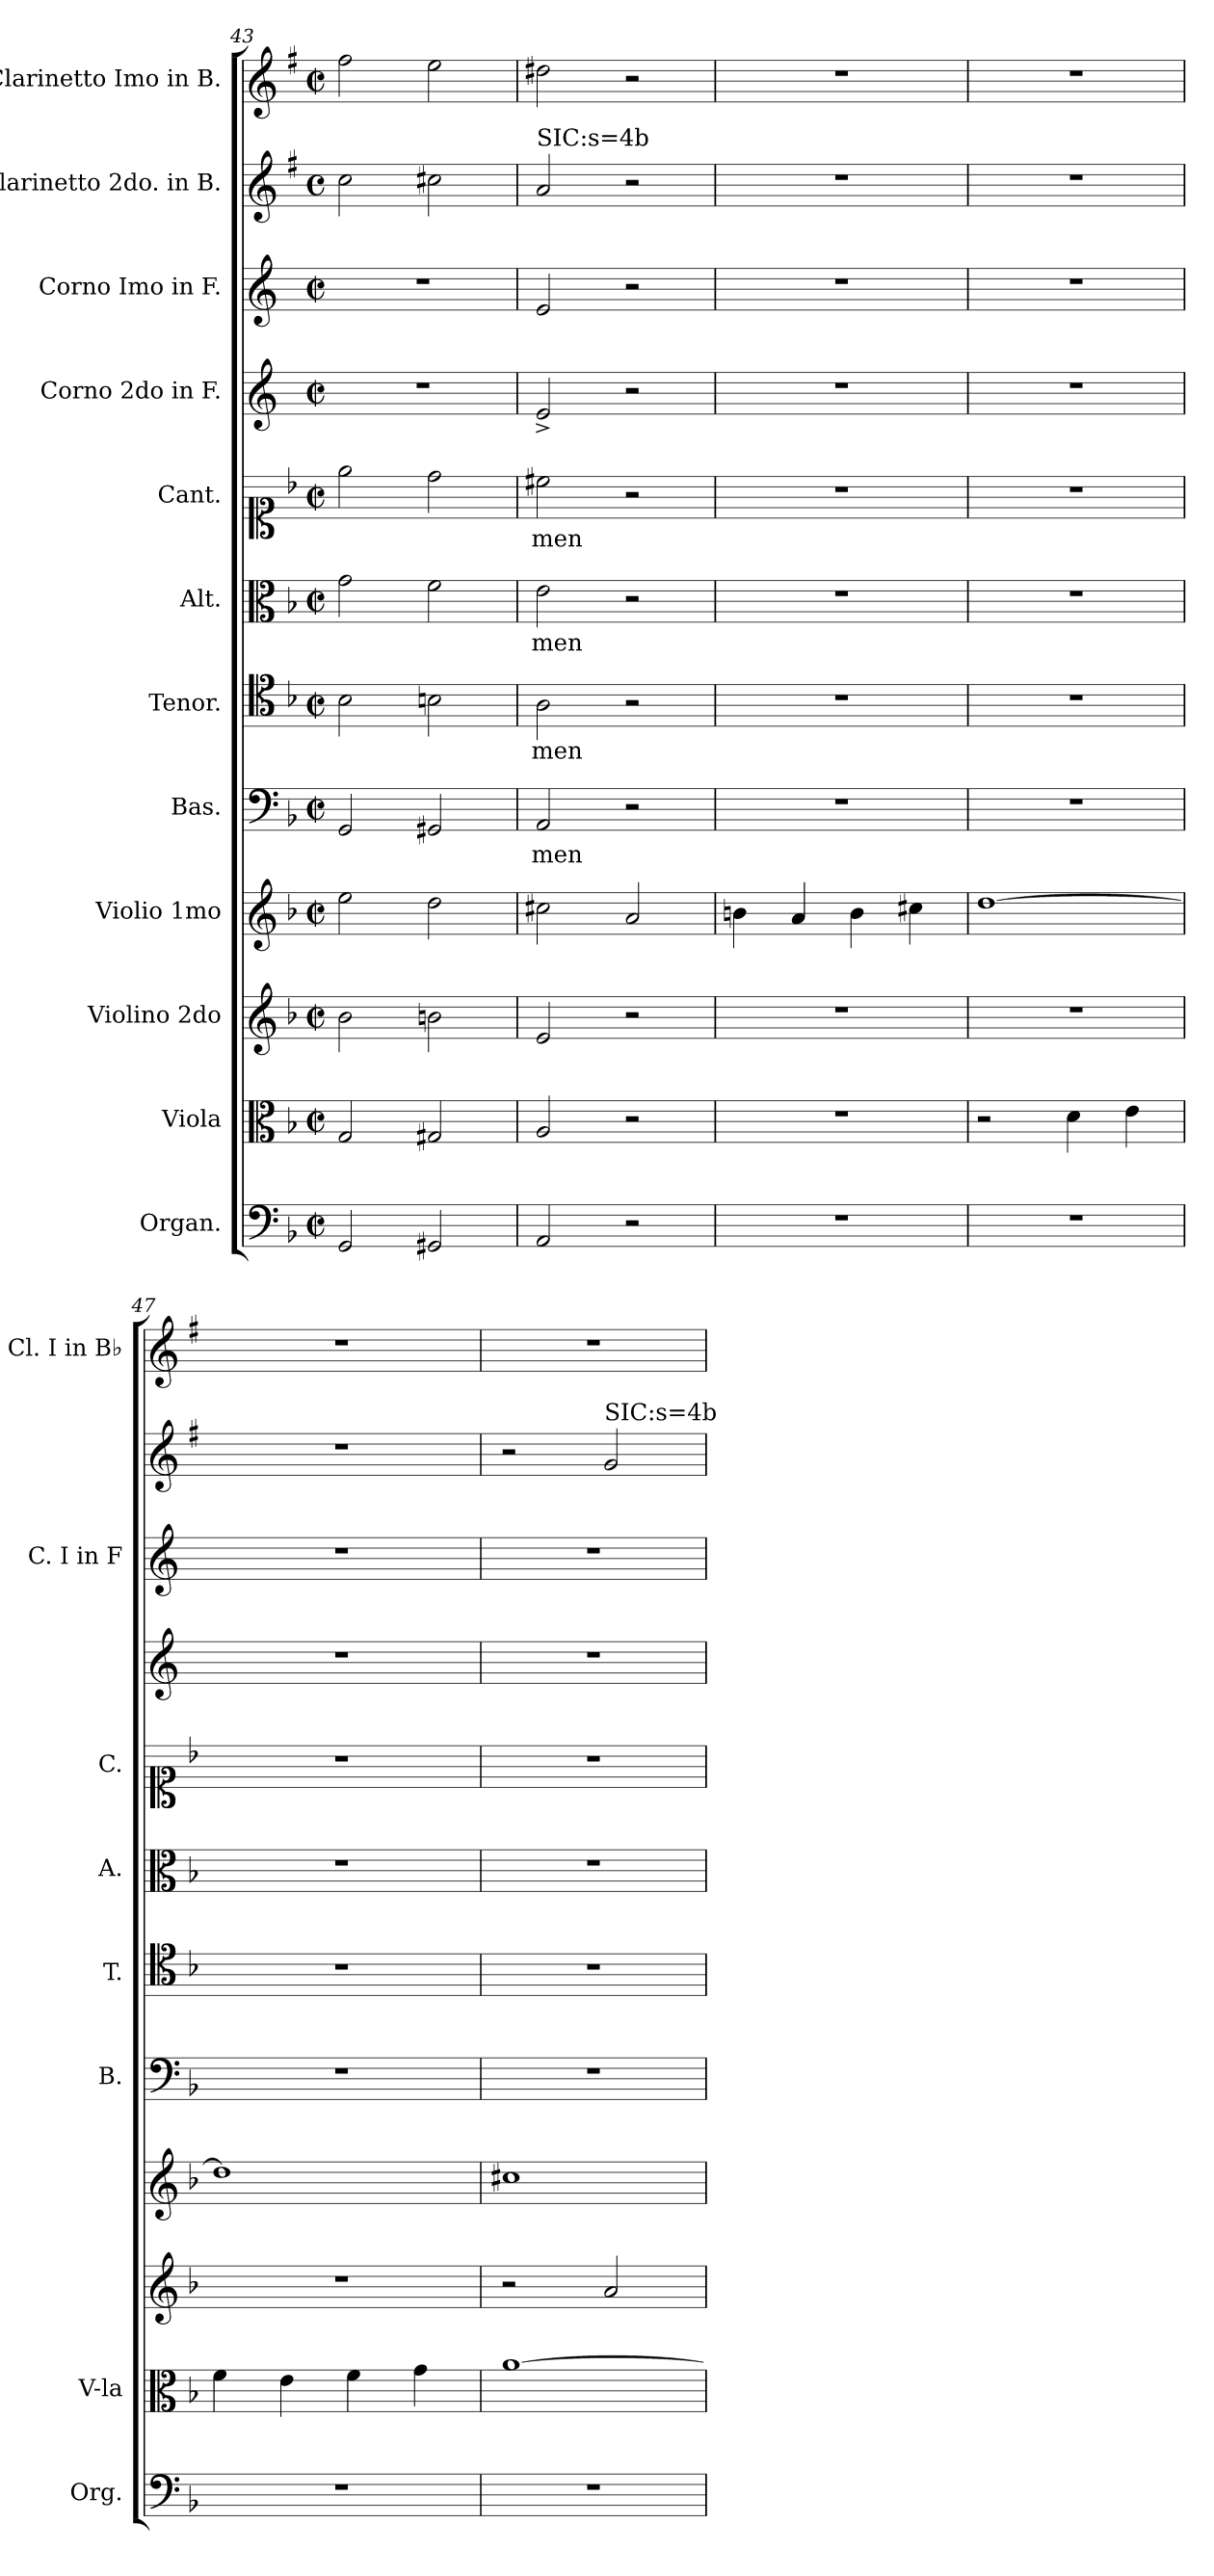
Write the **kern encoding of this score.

**kern	**kern	**kern	**kern	**kern	**text	**kern	**text	**kern	**text	**kern	**text	**kern	**kern	**kern	**kern
*part12	*part11	*part10	*part9	*part8	*part8	*part7	*part7	*part6	*part6	*part5	*part5	*part4	*part3	*part2	*part1
*staff12	*staff11	*staff10	*staff9	*staff8	*staff8	*staff7	*staff7	*staff6	*staff6	*staff5	*staff5	*staff4	*staff3	*staff2	*staff1
*I"Organ.	*I"Viola	*I"Violino 2do	*I"Violio 1mo	*I"Bas.	*	*I"Tenor.	*	*I"Alt.	*	*I"Cant.	*	*I"Corno 2do in F.	*I"Corno Imo in F.	*I"Clarinetto 2do. in B.	*I"Clarinetto Imo in B.
*I'Org.	*I'V-la	*	*	*I'B.	*	*I'T.	*	*I'A.	*	*I'C.	*	*	*I'C. I in F	*	*I'Cl. I in B♭
*clefF4	*clefC3	*clefG2	*clefG2	*clefF4	*	*clefC4	*	*clefC3	*	*clefC1	*	*clefG2	*clefG2	*clefG2	*clefG2
*	*	*	*	*	*	*	*	*	*	*	*	*ITrd4c7	*ITrd4c7	*ITrd1c2	*ITrd1c2
*k[b-]	*k[b-]	*k[b-]	*k[b-]	*k[b-]	*	*k[b-]	*	*k[b-]	*	*k[b-]	*	*k[b-]	*k[b-]	*k[b-]	*k[b-]
*d:	*d:	*d:	*d:	*d:	*	*d:	*	*d:	*	*d:	*	*d:	*d:	*d:	*d:
*M2/2	*M2/2	*M2/2	*M2/2	*M2/2	*	*M2/2	*	*M2/2	*	*M2/2	*	*M2/2	*M2/2	*M2/2	*M2/2
*met(c|)	*met(c|)	*met(c|)	*met(c|)	*met(c|)	*	*met(c|)	*	*met(c|)	*	*met(c|)	*	*met(c|)	*met(c|)	*met(c)	*met(c|)
=43	=43	=43	=43	=43	=43	=43	=43	=43	=43	=43	=43	=43	=43	=43	=43
2GG/	2G/	2b-\	2ee\	2GG/	.	2B-\	.	2g\	.	2ee\	.	1r	1r	2b-\	2ee\
2GG#X/	2G#X/	2bn\	2dd\	2GG#X/	.	2Bn\	.	2f\	.	2dd\	.	.	.	2bn\	2dd\
=44	=44	=44	=44	=44	=44	=44	=44	=44	=44	=44	=44	=44	=44	=44	=44
!	!	!	!	!	!	!	!	!	!	!	!	!	!	!LO:TX:a:t=SIC&colon;s=4b	!
2AA/	2A/	2e/	2cc#X\	2AA/	-men	2A\	-men	2e\	-men	2cc#X\	-men	2A^/	2A/	2g/	2cc#X\
2r	2r	2r	2a/	2r	.	2r	.	2r	.	2r	.	2r	2r	2r	2r
=45	=45	=45	=45	=45	=45	=45	=45	=45	=45	=45	=45	=45	=45	=45	=45
1r	1r	1r	4bn\	1r	.	1r	.	1r	.	1r	.	1r	1r	1r	1r
.	.	.	4a/	.	.	.	.	.	.	.	.	.	.	.	.
.	.	.	4b\	.	.	.	.	.	.	.	.	.	.	.	.
.	.	.	4cc#X\	.	.	.	.	.	.	.	.	.	.	.	.
=46	=46	=46	=46	=46	=46	=46	=46	=46	=46	=46	=46	=46	=46	=46	=46
1r	2r	1r	[1dd	1r	.	1r	.	1r	.	1r	.	1r	1r	1r	1r
.	4d\	.	.	.	.	.	.	.	.	.	.	.	.	.	.
.	4e\	.	.	.	.	.	.	.	.	.	.	.	.	.	.
=47	=47	=47	=47	=47	=47	=47	=47	=47	=47	=47	=47	=47	=47	=47	=47
1r	4f\	1r	1dd]	1r	.	1r	.	1r	.	1r	.	1r	1r	1r	1r
.	4e\	.	.	.	.	.	.	.	.	.	.	.	.	.	.
.	4f\	.	.	.	.	.	.	.	.	.	.	.	.	.	.
.	4g\	.	.	.	.	.	.	.	.	.	.	.	.	.	.
=48	=48	=48	=48	=48	=48	=48	=48	=48	=48	=48	=48	=48	=48	=48	=48
1r	[1a	2r	1cc#X	1r	.	1r	.	1r	.	1r	.	1r	1r	2r	1r
!	!	!	!	!	!	!	!	!	!	!	!	!	!	!LO:TX:a:t=SIC&colon;s=4b	!
.	.	2a/	.	.	.	.	.	.	.	.	.	.	.	2f/	.
=	=	=	=	=	=	=	=	=	=	=	=	=	=	=	=
*-	*-	*-	*-	*-	*-	*-	*-	*-	*-	*-	*-	*-	*-	*-	*-
